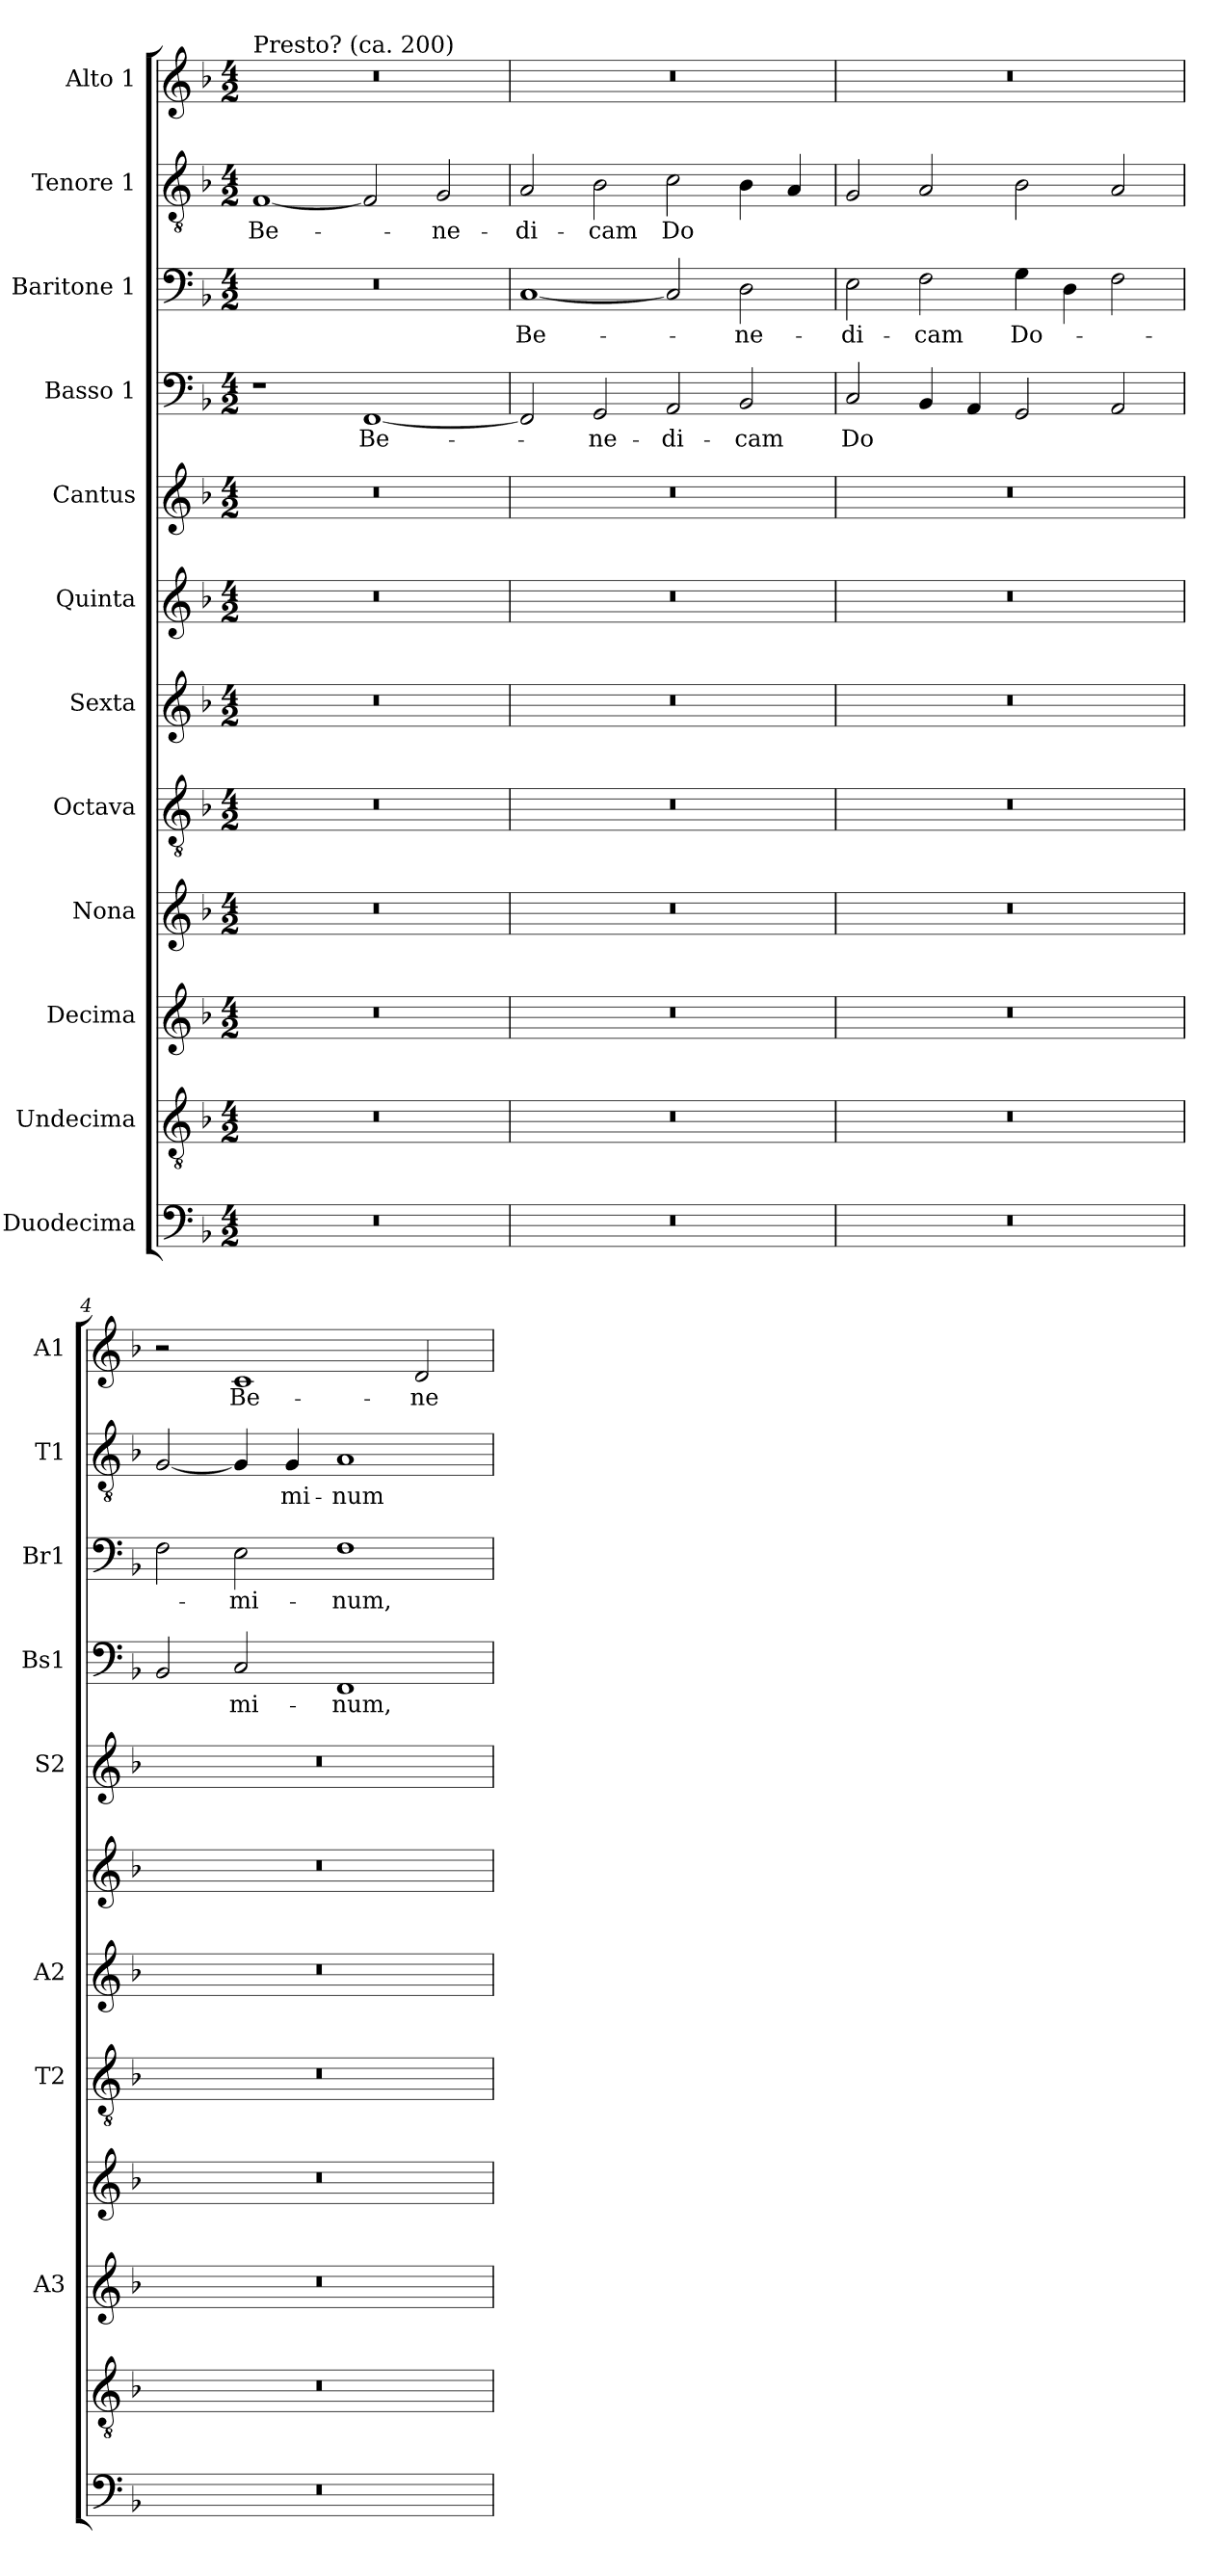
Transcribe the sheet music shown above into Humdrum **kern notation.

**kern	**kern	**kern	**kern	**kern	**kern	**kern	**kern	**kern	**text	**kern	**text	**kern	**text	**kern	**text
*part12	*part11	*part10	*part9	*part8	*part7	*part6	*part5	*part4	*part4	*part3	*part3	*part2	*part2	*part1	*part1
*staff12	*staff11	*staff10	*staff9	*staff8	*staff7	*staff6	*staff5	*staff4	*staff4	*staff3	*staff3	*staff2	*staff2	*staff1	*staff1
*I"Duodecima	*I"Undecima	*I"Decima	*I"Nona	*I"Octava	*I"Sexta	*I"Quinta	*I"Cantus	*I"Basso 1	*	*I"Baritone 1	*	*I"Tenore 1	*	*I"Alto 1	*
*	*	*I'A3	*	*I'T2	*I'A2	*	*I'S2	*I'Bs1	*	*I'Br1	*	*I'T1	*	*I'A1	*
*clefF4	*clefGv2	*clefG2	*clefG2	*clefGv2	*clefG2	*clefG2	*clefG2	*clefF4	*	*clefF4	*	*clefGv2	*	*clefG2	*
*k[b-]	*k[b-]	*k[b-]	*k[b-]	*k[b-]	*k[b-]	*k[b-]	*k[b-]	*k[b-]	*	*k[b-]	*	*k[b-]	*	*k[b-]	*
*F:	*F:	*F:	*F:	*F:	*F:	*F:	*F:	*F:	*	*F:	*	*F:	*	*F:	*
*M4/2	*M4/2	*M4/2	*M4/2	*M4/2	*M4/2	*M4/2	*M4/2	*M4/2	*	*M4/2	*	*M4/2	*	*M4/2	*
=1	=1	=1	=1	=1	=1	=1	=1	=1	=1	=1	=1	=1	=1	=1	=1
!	!	!	!	!	!	!	!	!	!	!	!	!	!	!LO:TX:a:t=Presto? (ca. 200)	!
0r	0r	0r	0r	0r	0r	0r	0r	1r	.	0r	.	[1F	Be-	0r	.
.	.	.	.	.	.	.	.	[1FF	Be-	.	.	2F/]	.	.	.
.	.	.	.	.	.	.	.	.	.	.	.	2G/	-ne-	.	.
=2	=2	=2	=2	=2	=2	=2	=2	=2	=2	=2	=2	=2	=2	=2	=2
0r	0r	0r	0r	0r	0r	0r	0r	2FF/]	.	[1C	Be-	2A/	-di-	0r	.
.	.	.	.	.	.	.	.	2GG/	-ne-	.	.	2B-\	-cam	.	.
.	.	.	.	.	.	.	.	2AA/	-di-	2C/]	.	2c\	Do	.	.
.	.	.	.	.	.	.	.	2BB-/	-cam	2D\	-ne-	4B-\	.	.	.
.	.	.	.	.	.	.	.	.	.	.	.	4A/	.	.	.
=3	=3	=3	=3	=3	=3	=3	=3	=3	=3	=3	=3	=3	=3	=3	=3
0r	0r	0r	0r	0r	0r	0r	0r	2C/	Do	2E\	-di-	2G/	.	0r	.
.	.	.	.	.	.	.	.	4BB-/	.	2F\	-cam	2A/	.	.	.
.	.	.	.	.	.	.	.	4AA/	.	.	.	.	.	.	.
.	.	.	.	.	.	.	.	2GG/	.	4G\	Do-	2B-\	.	.	.
.	.	.	.	.	.	.	.	.	.	4D\	.	.	.	.	.
.	.	.	.	.	.	.	.	2AA/	.	2F\	.	2A/	.	.	.
=4	=4	=4	=4	=4	=4	=4	=4	=4	=4	=4	=4	=4	=4	=4	=4
0r	0r	0r	0r	0r	0r	0r	0r	2BB-/	.	2F\	.	[2G/	.	2r	.
.	.	.	.	.	.	.	.	2C/	mi-	2E\	-mi-	4G/]	.	1c	Be-
.	.	.	.	.	.	.	.	.	.	.	.	4G/	mi-	.	.
.	.	.	.	.	.	.	.	1FF	-num,	1F	-num,	1A	-num	.	.
.	.	.	.	.	.	.	.	.	.	.	.	.	.	2d/	-ne-
=	=	=	=	=	=	=	=	=	=	=	=	=	=	=	=
*-	*-	*-	*-	*-	*-	*-	*-	*-	*-	*-	*-	*-	*-	*-	*-
